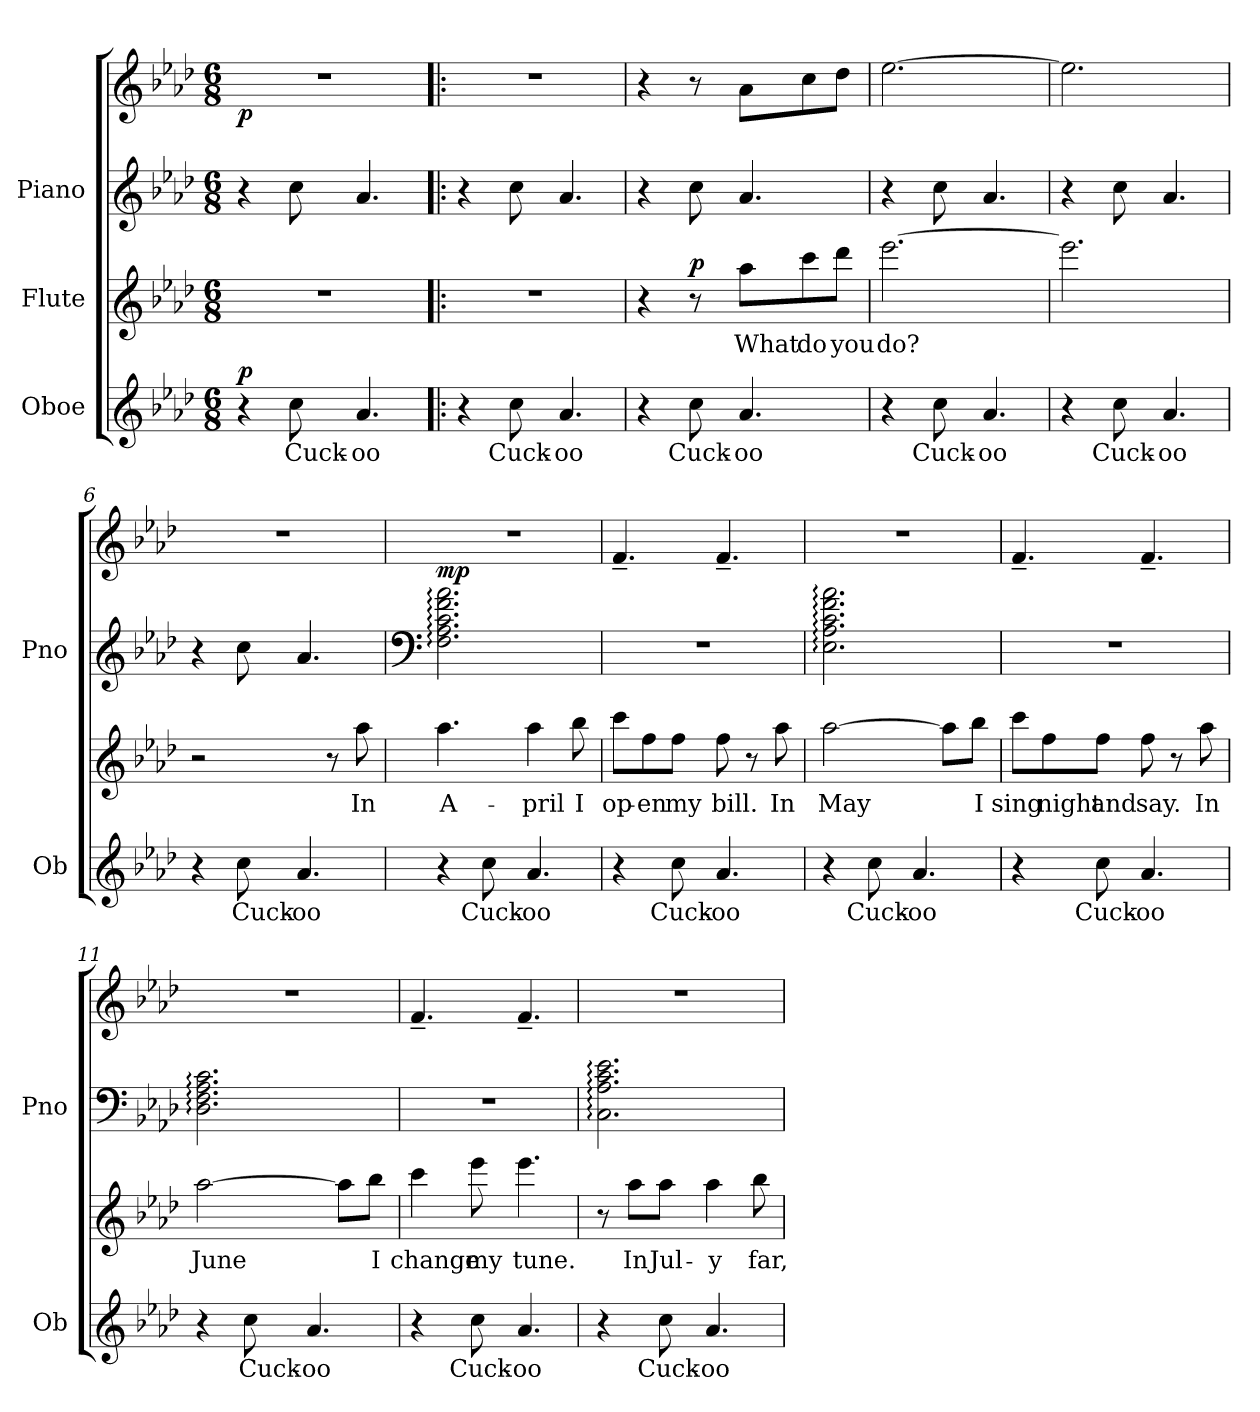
**kern	**text	**dynam	**kern	**text	**dynam	**kern	**kern	**dynam
*part3	*part3	*part3	*part2	*part2	*part2	*part1	*part1	*part1
*staff4	*staff4	*staff4	*staff3	*staff3	*staff3	*staff2	*staff1	*staff1/2
*I"Oboe	*	*	*I"Flute	*	*	*I"Piano	*	*
*I'Ob	*	*	*	*	*	*I'Pno	*	*
*clefG2	*	*	*clefG2	*	*	*clefG2	*clefG2	*
*k[b-e-a-d-]	*	*	*k[b-e-a-d-]	*	*	*k[b-e-a-d-]	*k[b-e-a-d-]	*
*M6/8	*	*	*M6/8	*	*	*M6/8	*M6/8	*
*MM90	*	*	*MM90	*	*	*MM90	*MM90	*
=1	=1	=1	=1	=1	=1	=1	=1	=1
!	!	!LO:DY:b	!	!	!	!	!	!LO:DY:b
4r	.	p	2.r	.	.	4r	2.r	p
!	!LO:LY:b	!	!	!	!	!	!	!
8cc\	Cuck-	.	.	.	.	8cc\	.	.
!	!LO:LY:b	!	!	!	!	!	!	!
4.a-/	-oo	.	.	.	.	4.a-/	.	.
=2!|:	=2!|:	=2!|:	=2!|:	=2!|:	=2!|:	=2!|:	=2!|:	=2!|:
4r	.	.	2.r	.	.	4r	2.r	.
!	!LO:LY:b	!	!	!	!	!	!	!
8cc\	Cuck-	.	.	.	.	8cc\	.	.
!	!LO:LY:b	!	!	!	!	!	!	!
4.a-/	-oo	.	.	.	.	4.a-/	.	.
=3	=3	=3	=3	=3	=3	=3	=3	=3
4r	.	.	4r	.	.	4r	4r	.
!	!LO:LY:b	!	!	!	!LO:DY:b	!	!	!
8cc\	Cuck-	.	8r	.	p	8cc\	8r	.
!	!LO:LY:b	!	!	!LO:LY:b	!	!	!	!
4.a-/	-oo	.	8aa-\L	What	.	4.a-/	8a-\L	.
!	!	!	!	!LO:LY:b	!	!	!	!
.	.	.	8ccc\	do	.	.	8cc\	.
!	!	!	!	!LO:LY:b	!	!	!	!
.	.	.	8ddd-\J	you	.	.	8dd-\J	.
=4	=4	=4	=4	=4	=4	=4	=4	=4
!	!	!	!	!LO:LY:b	!	!	!	!
4r	.	.	[2.eee-\	do?	.	4r	[2.ee-\	.
!	!LO:LY:b	!	!	!	!	!	!	!
8cc\	Cuck-	.	.	.	.	8cc\	.	.
!	!LO:LY:b	!	!	!	!	!	!	!
4.a-/	-oo	.	.	.	.	4.a-/	.	.
=5	=5	=5	=5	=5	=5	=5	=5	=5
4r	.	.	2.eee-\]	.	.	4r	2.ee-\]	.
!	!LO:LY:b	!	!	!	!	!	!	!
8cc\	Cuck-	.	.	.	.	8cc\	.	.
!	!LO:LY:b	!	!	!	!	!	!	!
4.a-/	-oo	.	.	.	.	4.a-/	.	.
=6	=6	=6	=6	=6	=6	=6	=6	=6
4r	.	.	2r	.	.	4r	2.r	.
!	!LO:LY:b	!	!	!	!	!	!	!
8cc\	Cuck-	.	.	.	.	8cc\	.	.
!	!LO:LY:b	!	!	!	!	!	!	!
4.a-/	-oo	.	.	.	.	4.a-/	.	.
.	.	.	8r	.	.	.	.	.
!	!	!	!	!LO:LY:b	!	!	!	!
.	.	.	8aa-\	In	.	.	.	.
=7	=7	=7	=7	=7	=7	=7	=7	=7
*	*	*	*	*	*	*clefF4	*	*
!	!	!	!	!LO:LY:b	!	!	!	!LO:DY:b
4r	.	.	4.aa-\	A-	.	2.F\: 2.A-\: 2.c\: 2.f\: 2.a-\:	2.r	mp
!	!LO:LY:b	!	!	!	!	!	!	!
8cc\	Cuck-	.	.	.	.	.	.	.
!	!LO:LY:b	!	!	!LO:LY:b	!	!	!	!
4.a-/	-oo	.	4aa-\	-pril	.	.	.	.
!	!	!	!	!LO:LY:b	!	!	!	!
.	.	.	8bb-\	I	.	.	.	.
!!LO:LB:g=z
=8	=8	=8	=8	=8	=8	=8	=8	=8
!	!	!	!	!LO:LY:b	!	!	!	!
4r	.	.	8ccc\L	op-	.	2.r	4.f~/	.
!	!	!	!	!LO:LY:b	!	!	!	!
.	.	.	8ff\	-en	.	.	.	.
!	!LO:LY:b	!	!	!LO:LY:b	!	!	!	!
8cc\	Cuck-	.	8ff\J	my	.	.	.	.
!	!LO:LY:b	!	!	!LO:LY:b	!	!	!	!
4.a-/	-oo	.	8ff\	bill.	.	.	4.f~/	.
.	.	.	8r	.	.	.	.	.
!	!	!	!	!LO:LY:b	!	!	!	!
.	.	.	8aa-\	In	.	.	.	.
=9	=9	=9	=9	=9	=9	=9	=9	=9
!	!	!	!	!LO:LY:b	!	!	!	!
4r	.	.	[2aa-\	May	.	2.E-\: 2.A-\: 2.c\: 2.f\: 2.a-\:	2.r	.
!	!LO:LY:b	!	!	!	!	!	!	!
8cc\	Cuck-	.	.	.	.	.	.	.
!	!LO:LY:b	!	!	!	!	!	!	!
4.a-/	-oo	.	.	.	.	.	.	.
.	.	.	8aa-\L]	.	.	.	.	.
!	!	!	!	!LO:LY:b	!	!	!	!
.	.	.	8bb-\J	I	.	.	.	.
=10	=10	=10	=10	=10	=10	=10	=10	=10
!	!	!	!	!LO:LY:b	!	!	!	!
4r	.	.	8ccc\L	sing	.	2.r	4.f~/	.
!	!	!	!	!LO:LY:b	!	!	!	!
.	.	.	8ff\	night	.	.	.	.
!	!LO:LY:b	!	!	!LO:LY:b	!	!	!	!
8cc\	Cuck-	.	8ff\J	and	.	.	.	.
!	!LO:LY:b	!	!	!LO:LY:b	!	!	!	!
4.a-/	-oo	.	8ff\	say.	.	.	4.f~/	.
.	.	.	8r	.	.	.	.	.
!	!	!	!	!LO:LY:b	!	!	!	!
.	.	.	8aa-\	In	.	.	.	.
=11	=11	=11	=11	=11	=11	=11	=11	=11
!	!	!	!	!LO:LY:b	!	!	!	!
4r	.	.	[2aa-\	June	.	2.D-\: 2.F\: 2.A-\: 2.c\:	2.r	.
!	!LO:LY:b	!	!	!	!	!	!	!
8cc\	Cuck-	.	.	.	.	.	.	.
!	!LO:LY:b	!	!	!	!	!	!	!
4.a-/	-oo	.	.	.	.	.	.	.
.	.	.	8aa-\L]	.	.	.	.	.
!	!	!	!	!LO:LY:b	!	!	!	!
.	.	.	8bb-\J	I	.	.	.	.
=12	=12	=12	=12	=12	=12	=12	=12	=12
!	!	!	!	!LO:LY:b	!	!	!	!
4r	.	.	4ccc\	change	.	2.r	4.f~/	.
!	!LO:LY:b	!	!	!LO:LY:b	!	!	!	!
8cc\	Cuck-	.	8eee-\	my	.	.	.	.
!	!LO:LY:b	!	!	!LO:LY:b	!	!	!	!
4.a-/	-oo	.	4.eee-\	tune.	.	.	4.f~/	.
!!LO:PB:g=z
=13	=13	=13	=13	=13	=13	=13	=13	=13
4r	.	.	8r	.	.	2.C\: 2.A-\: 2.c\: 2.e-\:	2.r	.
!	!	!	!	!LO:LY:b	!	!	!	!
.	.	.	8aa-\L	In	.	.	.	.
!	!LO:LY:b	!	!	!LO:LY:b	!	!	!	!
8cc\	Cuck-	.	8aa-\J	Jul-	.	.	.	.
!	!LO:LY:b	!	!	!LO:LY:b	!	!	!	!
4.a-/	-oo	.	4aa-\	-y	.	.	.	.
!	!	!	!	!LO:LY:b	!	!	!	!
.	.	.	8bb-\	far,	.	.	.	.
=	=	=	=	=	=	=	=	=
*-	*-	*-	*-	*-	*-	*-	*-	*-
